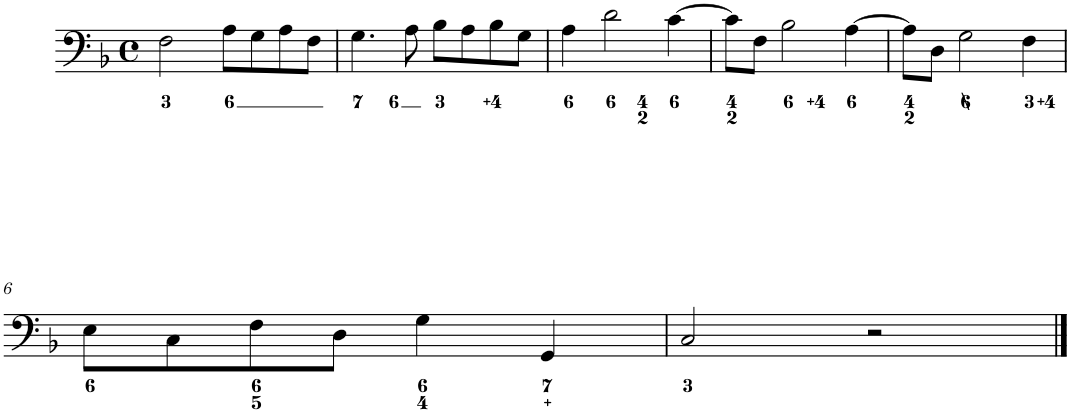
**kern
*part1
*staff1
*I"Piano
*I'Pno.
*clefF4
*k[b-]
*M4/4
*met(c)
=1
2F\
8A\L
8G\
8A\
8F\J
=2
4.G\
8A\
8B-\L
8A\
8B-\
8G\J
=3
4A\
2d\
[4c\
=4
8c\L]
8F\J
2B-\
[4A\
=5
8A\L]
8D\J
2G\
4F\
!!LO:LB:g=z
=6
8E\L
8C\
8F\
8D\J
4G\
4GG/
=7
2C/
2r
==
*-
